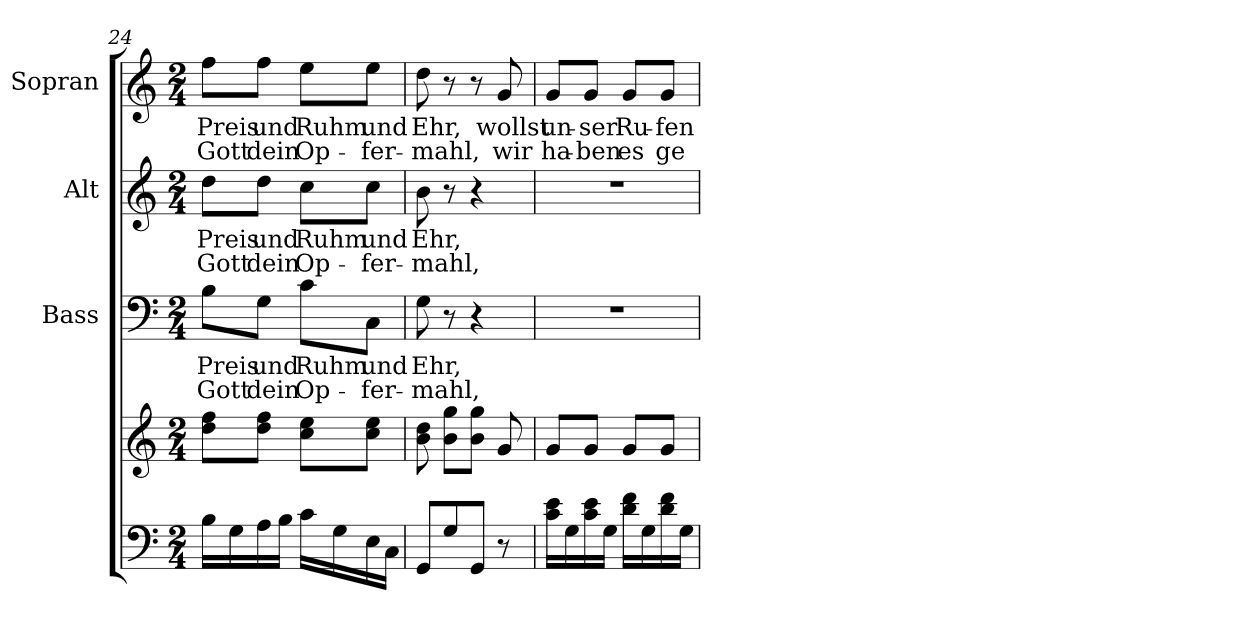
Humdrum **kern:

**kern	**kern	**kern	**text	**text	**kern	**text	**text	**kern	**text	**text
*part4	*part4	*part3	*part3	*part3	*part2	*part2	*part2	*part1	*part1	*part1
*staff5	*staff4	*staff3	*staff3	*staff3	*staff2	*staff2	*staff2	*staff1	*staff1	*staff1
*	*	*I"Bass	*	*	*I"Alt	*	*	*I"Sopran	*	*
*	*	*I'B.	*	*	*I'A.	*	*	*I'S.	*	*
*clefF4	*clefG2	*clefF4	*	*	*clefG2	*	*	*clefG2	*	*
*k[]	*k[]	*k[]	*	*	*k[]	*	*	*k[]	*	*
*C:	*C:	*C:	*	*	*C:	*	*	*C:	*	*
*M2/4	*M2/4	*M2/4	*	*	*M2/4	*	*	*M2/4	*	*
=24	=24	=24	=24	=24	=24	=24	=24	=24	=24	=24
!	!	!	!LO:LY:b	!LO:LY:b	!	!LO:LY:b	!LO:LY:b	!	!LO:LY:b	!LO:LY:b
16B\LL	8dd\ 8ff\L	8B\L	Preis	Gott	8dd\L	Preis	Gott	8ff\L	Preis	Gott
16G\	.	.	.	.	.	.	.	.	.	.
!	!	!	!LO:LY:b	!LO:LY:b	!	!LO:LY:b	!LO:LY:b	!	!LO:LY:b	!LO:LY:b
16A\	8dd\ 8ff\J	8G\J	und	dein	8dd\J	und	dein	8ff\J	und	dein
16B\JJ	.	.	.	.	.	.	.	.	.	.
!	!	!	!LO:LY:b	!LO:LY:b	!	!LO:LY:b	!LO:LY:b	!	!LO:LY:b	!LO:LY:b
16c\LL	8cc\ 8ee\L	8c\L	Ruhm	Op-	8cc\L	Ruhm	Op-	8ee\L	Ruhm	Op-
16G\	.	.	.	.	.	.	.	.	.	.
!	!	!	!LO:LY:b	!LO:LY:b	!	!LO:LY:b	!LO:LY:b	!	!LO:LY:b	!LO:LY:b
16E\	8cc\ 8ee\J	8C\J	und	-fer-	8cc\J	und	-fer-	8ee\J	und	-fer-
16C\JJ	.	.	.	.	.	.	.	.	.	.
=25	=25	=25	=25	=25	=25	=25	=25	=25	=25	=25
!	!	!	!LO:LY:b	!LO:LY:b	!	!LO:LY:b	!LO:LY:b	!	!LO:LY:b	!LO:LY:b
8GG/L	8b\ 8dd\	8G\	Ehr,	-mahl,	8b\	Ehr,	-mahl,	8dd\	Ehr,	-mahl,
8G/	8b\ 8gg\L	8r	.	.	8r	.	.	8r	.	.
8GG/J	8b\ 8gg\J	4r	.	.	4r	.	.	8r	.	.
!	!	!	!	!	!	!	!	!	!LO:LY:b	!LO:LY:b
8r	8g/	.	.	.	.	.	.	8g/	wollst	wir
=26	=26	=26	=26	=26	=26	=26	=26	=26	=26	=26
!	!	!	!	!	!	!	!	!	!LO:LY:b	!LO:LY:b
16c\ 16e\LL	8g/L	2r	.	.	2r	.	.	8g/L	un-	ha-
16G\	.	.	.	.	.	.	.	.	.	.
!	!	!	!	!	!	!	!	!	!LO:LY:b	!LO:LY:b
16c\ 16e\	8g/J	.	.	.	.	.	.	8g/J	-ser	-ben
16G\JJ	.	.	.	.	.	.	.	.	.	.
!	!	!	!	!	!	!	!	!	!LO:LY:b	!LO:LY:b
16d\ 16f\LL	8g/L	.	.	.	.	.	.	8g/L	Ru-	es
16G\	.	.	.	.	.	.	.	.	.	.
!	!	!	!	!	!	!	!	!	!LO:LY:b	!LO:LY:b
16d\ 16f\	8g/J	.	.	.	.	.	.	8g/J	-fen	ge-
16G\JJ	.	.	.	.	.	.	.	.	.	.
=	=	=	=	=	=	=	=	=	=	=
*-	*-	*-	*-	*-	*-	*-	*-	*-	*-	*-
